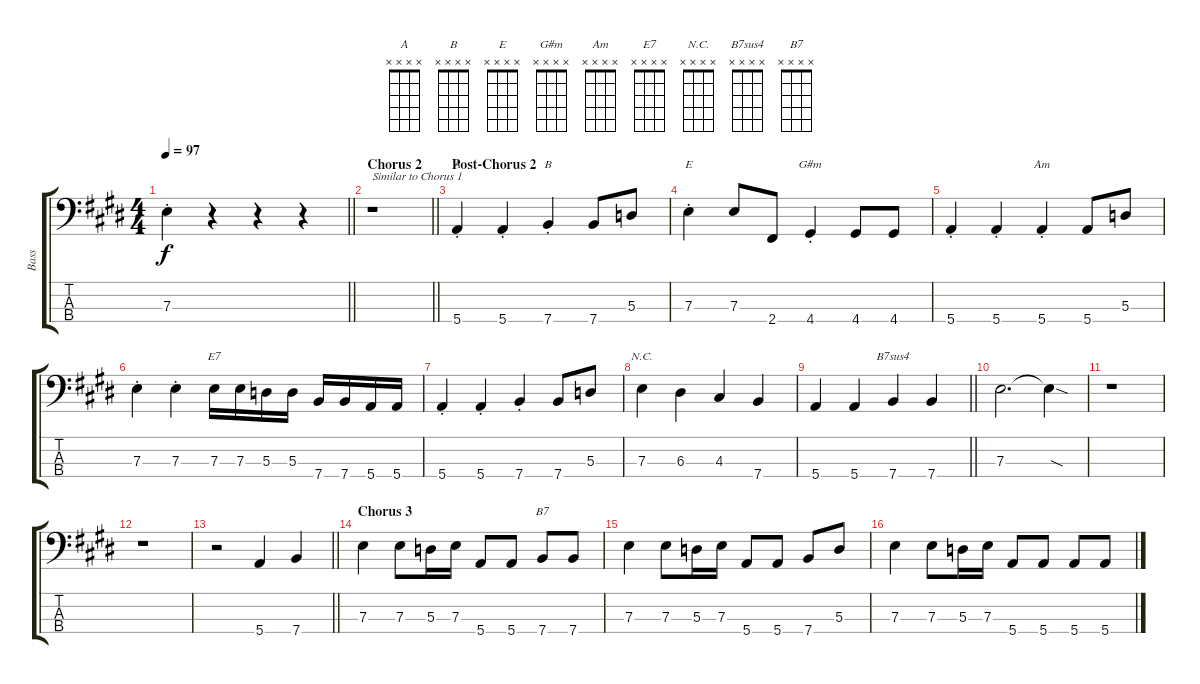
\track ("Bass" "Bass") {instrument electricbassfinger}
\staff {score tabs}
\tuning (G2 D2 A1 E1) {hide}
\chord ("A" x x x x)
\chord ("B" x x x x)
\chord ("E" x x x x)
\chord ("G#m" x x x x)
\chord ("Am" x x x x)
\chord ("E7" x x x x)
\chord ("N.C." x x x x)
\chord ("B7sus4" x x x x)
\chord ("B7" x x x x)
\ts (4 4)
\tempo 97
\clef f4
\barLineRight lightlight
\ks e
7.3{st}.4{dy f} r.4 r.4 r.4 |
\section ("" "Chorus 2")
\barLineRight lightlight
r.1{txt "Similar to Chorus 1"} |
\section ("" "Post-Chorus 2")
5.4{st}.4{ch "A"} 5.4{st}.4 7.4{st}.4{ch "B"} 7.4.8 5.3.8 |
7.3{st}.4{ch "E"} 7.3.8 2.4.8 4.4{st}.4{ch "G#m"} 4.4.8 4.4.8 |
5.4{st}.4 5.4{st}.4 5.4{st}.4{ch "Am"} 5.4.8 5.3.8 |
7.3{st}.4 7.3{st}.4 7.3.16{ch "E7"} 7.3.16 5.3.16 5.3.16 7.4.16 7.4.16 5.4.16 5.4.16 |
5.4{st}.4 5.4{st}.4 7.4{st}.4 7.4.8 5.3.8 |
7.3.4{ch "N.C."} 6.3.4 4.3.4 7.4.4 |
\barLineRight lightlight
5.4.4 5.4.4 7.4.4{ch "B7sus4"} 7.4.4 |
7.3.2{d} 7.3{sod t}.4 |
r.1 |
r.1 |
\barLineRight lightlight
r.2 5.4.4 7.4.4 |
\section ("" "Chorus 3")
7.3.4 7.3.8 5.3.16 7.3.16 5.4.8 5.4.8 7.4.8{ch "B7"} 7.4.8 |
7.3.4 7.3.8 5.3.16 7.3.16 5.4.8 5.4.8 7.4.8 5.3.8 |
7.3.4 7.3.8 5.3.16 7.3.16 5.4.8 5.4.8 5.4.8 5.4.8
